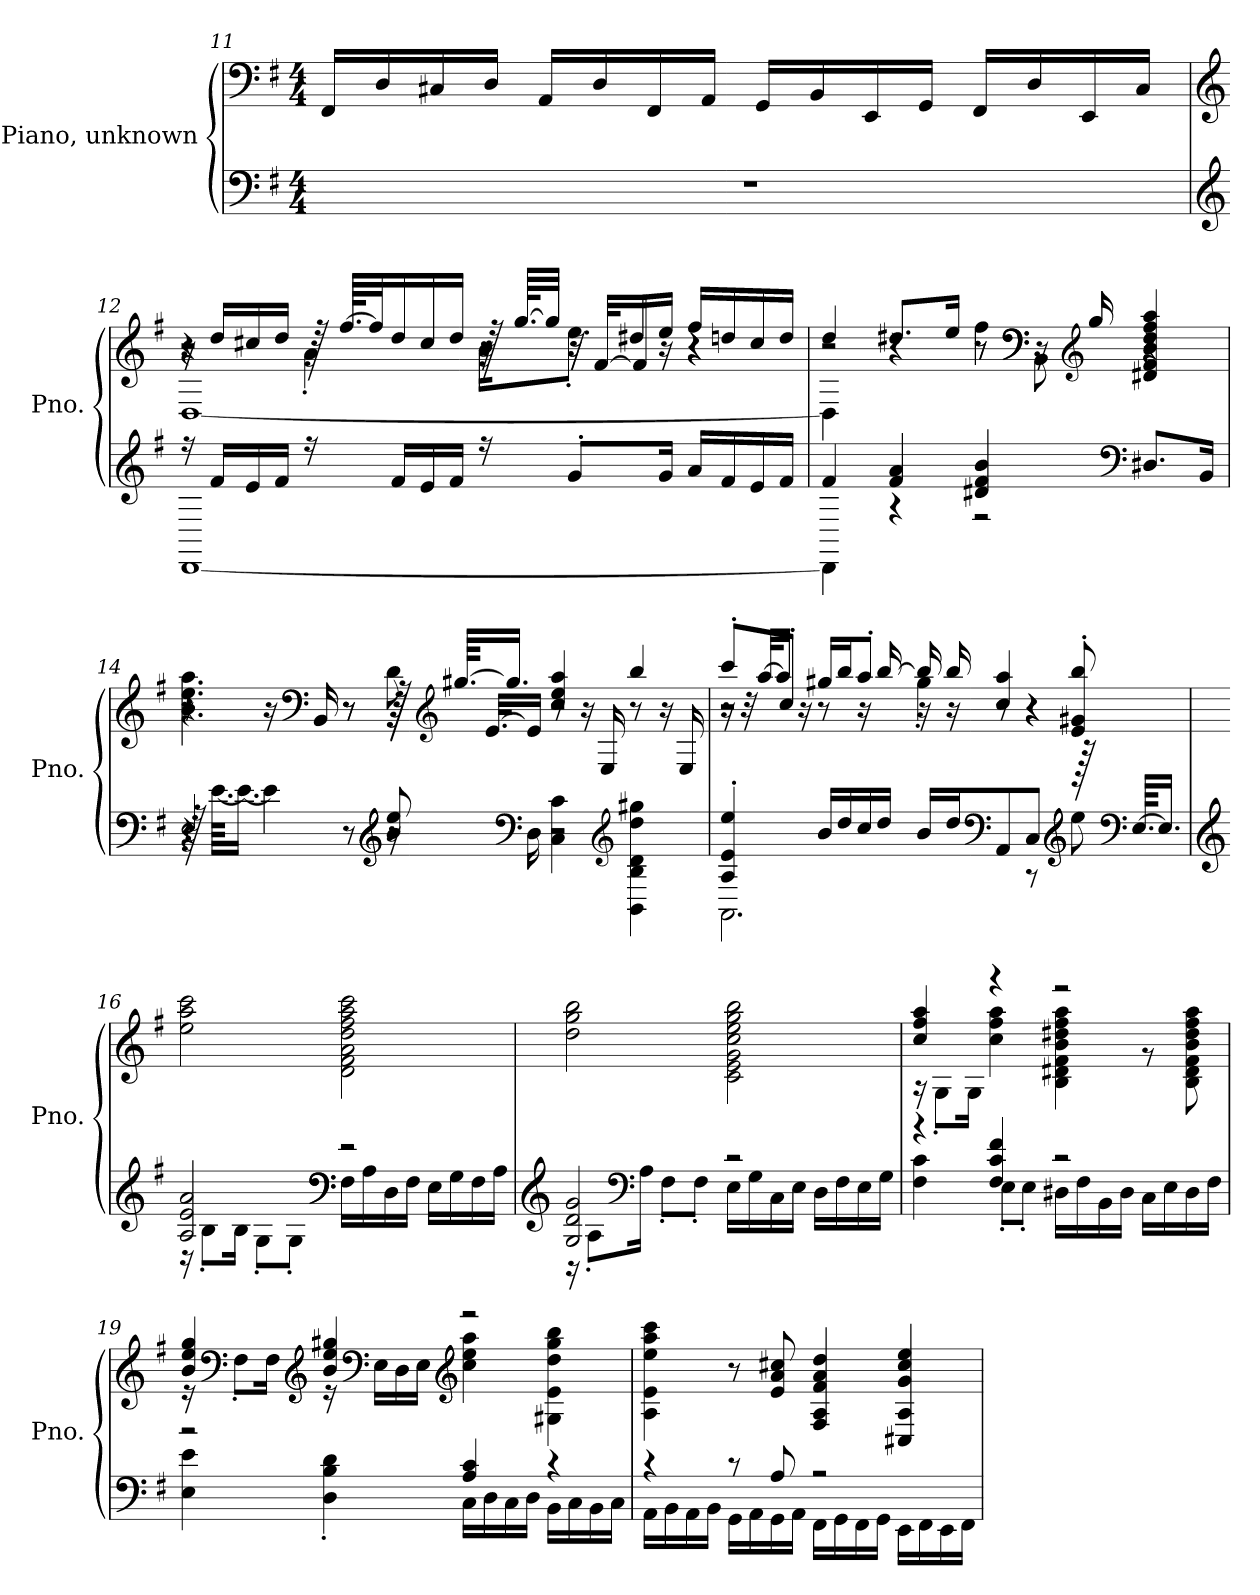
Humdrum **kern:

**kern	**kern
*part1	*part1
*staff2	*staff1
*I"Piano, unknown	*
*I'Pno.	*
!!LO:LB:g=z
*clefF4	*clefF4
*k[f#]	*k[f#]
*M4/4	*M4/4
=11	=11
1r	16FF#/LL
.	16D/
.	16C#X/
.	16D/JJ
.	16AA/LL
.	16D/
.	16FF#/
.	16AA/JJ
.	16GG/LL
.	16BB/
.	16EE/
.	16GG/JJ
.	16FF#/LL
.	16D/
.	16EE/
.	16C#/JJ
=12	=12
*clefG2	*clefG2
*^	*^
*	*	*	*^
*	*	*	*	*^
16r	[1DD	16r	4r	2r	[1D
16f#/LL	.	16dd/LL	.	.	.
16e/	.	16cc#X/	.	.	.
16f#/JJ	.	16dd/JJ	.	.	.
16r	.	128r	4a'\	.	.
.	.	[64.ff#/KLLL	.	.	.
.	.	32ff#/J]	.	.	.
16f#/LL	.	16dd/	.	.	.
16e/	.	16cc#/	.	.	.
16f#/JJ	.	16dd/JJ	.	.	.
16r	.	128r	16b\KL	16r	.
.	.	[64.gg/KLLL	.	.	.
.	.	32gg/JJJ]	.	.	.
8g'/L	.	16r	8.ee'\J	32r	.
.	.	.	.	[32f#/KLL	.
.	.	16dd#X/LL	.	16f#/JJ]	.
16g/Jk	.	16ee/JJ	.	16r	.
16a/LL	.	16ff#/LL	4r	4r	.
16f#/	.	16ddn/	.	.	.
16e/	.	16cc#/	.	.	.
16f#/JJ	.	16dd/JJ	.	.	.
*	*	*	*	*v	*v
!!LO:PB:g=z
=13	=13	=13	=13	=13
4f#/	4DD\]	4dd/	2r	4D\]
4f#/ 4a/	4r	8.dd#X/L	.	4r
.	.	16ee/Jk	.	.
4d#X/ 4f#/ 4b/	2r	8r	8r	4ff#\
*	*	*clefF4	*	*
.	.	16r	8BB\	.
*	*	*clefG2	*	*
.	.	16gg/	.	.
*clefF4	*	*	*	*
8.D#X/L	.	4d#X/ 4f#/ 4b/ 4dd#/ 4ff#/ 4aa/	4r	4r
16BB/Jk	.	.	.	.
!!LO:LB:g=z	!!	!!
=14	=14	=14	=14	=14
*	*^	*	*	*
4r	128r	2E/	4r	4.b\ 4.ee\ 4.aa\	8r
.	[64.e\KKLL	.	.	.	.
.	16.e\JJ_	.	.	.	.
.	4e\]	.	.	.	16r
*	*	*	*clefF4	*	*
.	.	.	.	.	16BB/
8r	.	.	8r	.	8r
*clefG2	*	*	*	*	*
8b/ 8ee/	16r	.	128r	8d\	64r
*	*	*	*clefG2	*	*
.	.	.	[64.gg#X/KKLL	.	.
.	.	.	.	.	[32.e/KLL
.	.	.	16.gg#/JJ]	.	.
*clefF4	*	*	*	*	*
.	16D\	.	.	.	16e/JJ]
2r	4C\ 4c\	2r	4cc/ 4ee/ 4aa/	2r	8r
.	.	.	.	.	16r
.	.	.	.	.	16E/
*clefG2	*	*	*	*	*
.	4BB\ 4B\ 4d\ 4dd\ 4gg#X\	.	4bb/	.	8r
.	.	.	.	.	16r
.	.	.	.	.	16E/
*	*v	*v	*	*	*
!!LO:LB:g=z	!!	!!
=15	=15	=15	=15	=15
4A/' 4e/' 4ee/'	2.AA\	16r	2r	8ccc'/L
.	.	32r	.	.
.	.	[32aa/KLL	.	.
.	.	16aa/JJ]	.	8cc'/J
.	.	16r	.	.
16b/LL	.	8r	.	16gg#X/LL
16dd/	.	.	.	16bb/J
16cc/	.	16r	.	8aa'/J
16dd/JJ	.	[16bb/	.	.
16b/LL	.	16bb/]	4gg#'\	16r
16dd/J	.	16r	.	16bb/
*clefF4	*	*	*	*
8AA/	.	8r	.	4cc/ 4aa/
8C/J	8r	4r	4r	.
*clefG2	*	*	*	*
128r	8ee\	.	.	8e/' 8g#X/' 8bb/'
*clefF4	*	*	*	*
[64.E/KKLL	.	.	.	.
16.E/JJ]	.	.	.	.
*	*	*v	*v	*v
=16	=16	=16
*clefG2	*	*
2A/ 2e/ 2a/	16r	2ee\ 2aa\ 2ccc\
.	8B'\L	.
.	16B\Jk	.
.	8G'\L	.
.	8G'\J	.
*clefF4	*	*
2r	16F#\LL	2d\ 2f#\ 2a\ 2dd\ 2ff#\ 2aa\ 2ccc\
.	16A\	.
.	16D\	.
.	16F#\JJ	.
.	16E\LL	.
.	16G\	.
.	16F#\	.
.	16A\JJ	.
!!LO:LB:g=z
=17	=17	=17
*clefG2	*	*
2G/ 2d/ 2g/	16r	2dd\ 2gg\ 2bb\
.	8A'\L	.
*clefF4	*	*
.	16A\Jk	.
.	8F#'\L	.
.	8F#'\J	.
2r	16E\LL	2c\ 2e\ 2g\ 2cc\ 2ee\ 2gg\ 2bb\
.	16G\	.
.	16C\	.
.	16E\JJ	.
.	16D\LL	.
.	16F#\	.
.	16E\	.
.	16G\JJ	.
=18	=18	=18
*	*	*^
4r	4F#\ 4c\	4cc/ 4ff#/ 4aa/	16r
.	.	.	8G'\L
.	.	.	16G\Jk
4F#/ 4c/ 4f#/	8E'\L	4r	4cc\ 4ff#\ 4aa\
.	8E'\J	.	.
2r	16D#X\LL	2r	4B\ 4d#X\ 4f#\ 4b\ 4dd#X\ 4ff#\ 4aa\
.	16F#\	.	.
.	16BB\	.	.
.	16D#\JJ	.	.
.	16C\LL	.	8r
.	16E\	.	.
.	16D#\	.	8B\ 8d#\ 8f#\ 8b\ 8dd#\ 8ff#\ 8aa\
.	16F#\JJ	.	.
!!LO:LB:g=z	!!
=19	=19	=19	=19
2r	4E\ 4e\	4b/ 4ee/ 4gg/	16r
*	*	*clefF4	*
.	.	.	8F#'\L
.	.	.	16F#\Jk
*	*	*clefG2	*
.	4D\' 4B\' 4d\'	4b/ 4ee/ 4gg#X/	16r
*	*	*clefF4	*
.	.	.	16E\LL
.	.	.	16D\
.	.	.	16E\JJ
*	*	*clefG2	*
4A/ 4c/	16C\LL	2r	4cc\ 4ee\ 4aa\
.	16D\	.	.
.	16C\	.	.
.	16D\JJ	.	.
4r	16BB\LL	.	4G#X\ 4e\ 4dd\ 4gg#\ 4bb\
.	16C\	.	.
.	16BB\	.	.
.	16C\JJ	.	.
*	*	*v	*v
=20	=20	=20
4r	16AA\LL	4A\ 4e\ 4ee\ 4aa\ 4ccc\
.	16BB\	.
.	16AA\	.
.	16BB\JJ	.
8r	16GG\LL	8r
.	16AA\	.
8A/	16GG\	8e/ 8a/ 8cc#X/
.	16AA\JJ	.
2r	16FF#\LL	4F#/ 4A/ 4f#/ 4a/ 4dd/
.	16GG\	.
.	16FF#\	.
.	16GG\JJ	.
.	16EE\LL	4C#X/ 4A/ 4g/ 4cc#/ 4ee/
.	16FF#\	.
.	16EE\	.
.	16FF#\JJ	.
*v	*v	*
=	=
*-	*-
